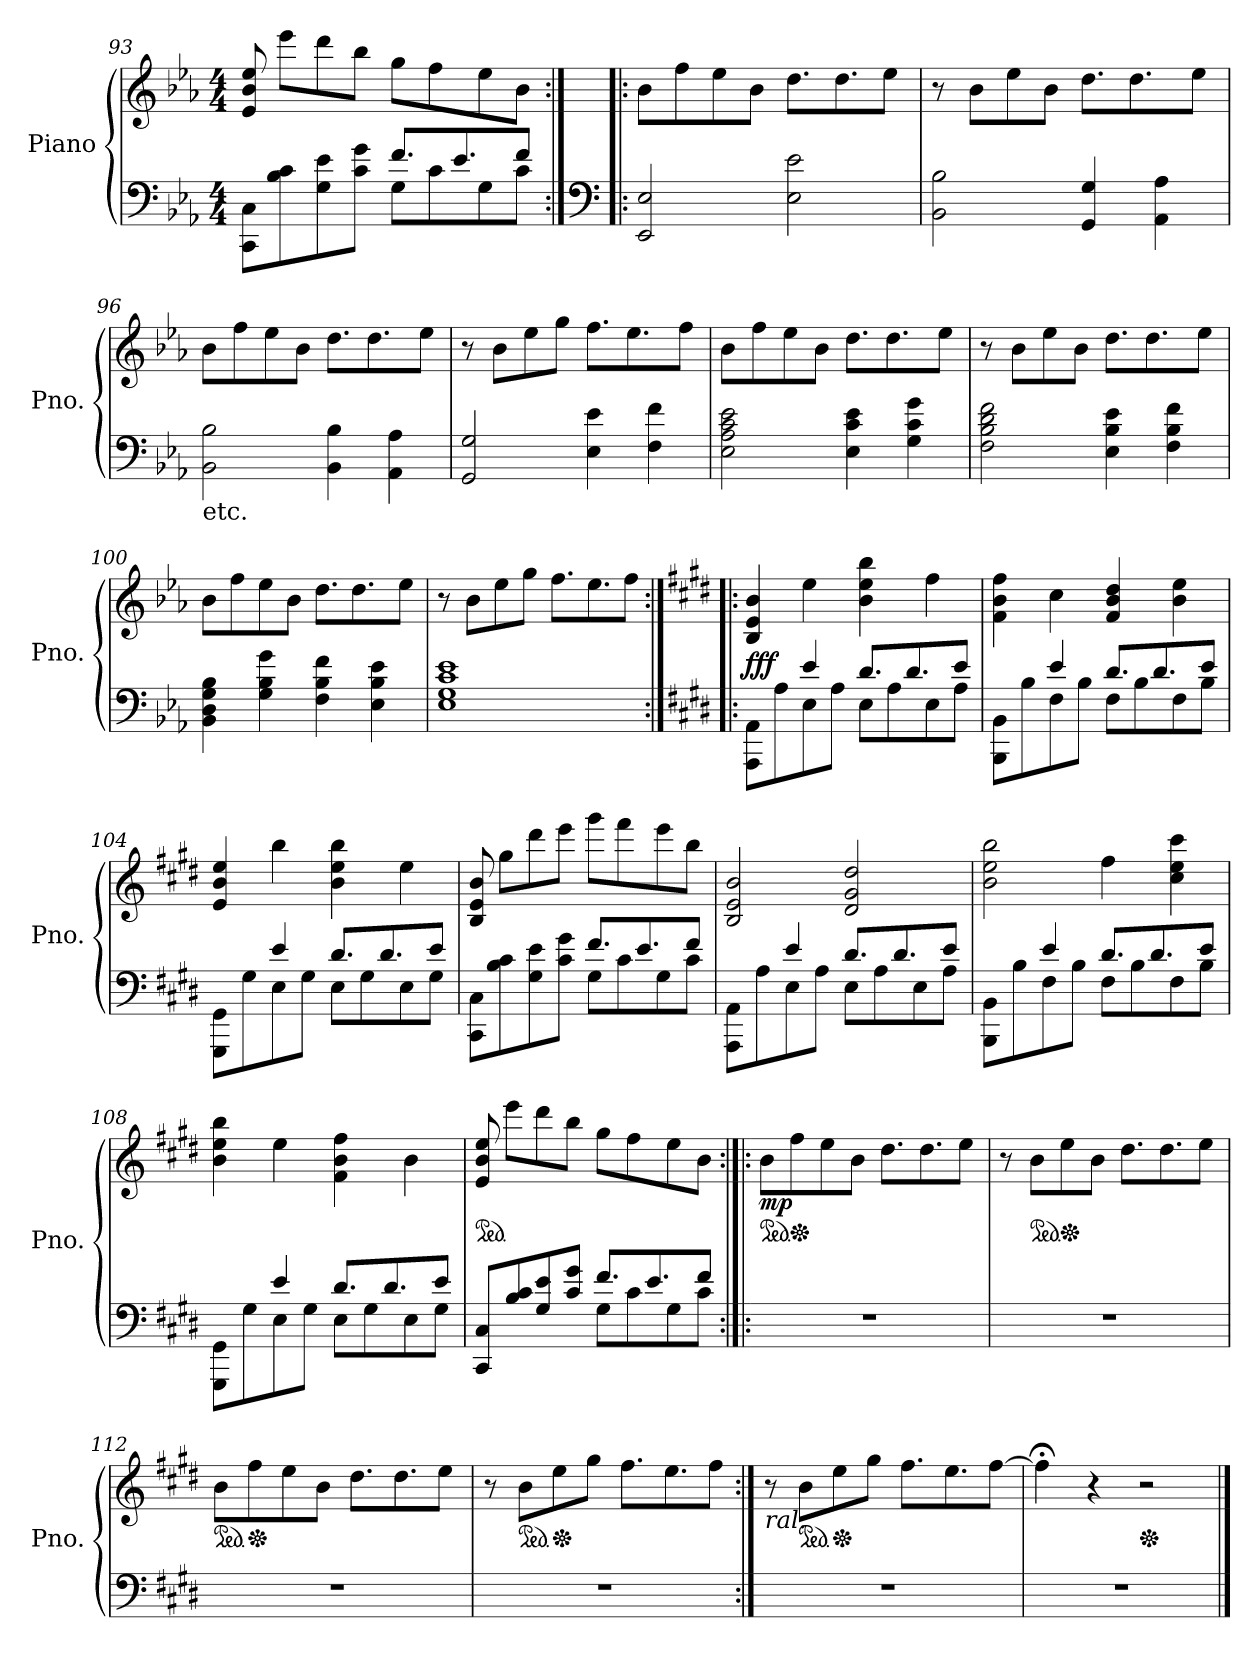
**kern	**kern	**dynam
*part1	*part1	*part1
*staff2	*staff1	*staff1/2
*I"Piano	*	*
*I'Pno.	*	*
*clefF4	*clefG2	*
*k[b-e-a-]	*k[b-e-a-]	*
*M4/4	*M4/4	*
=93	=93	=93
*^	*	*
8CC\ 8C\L	2ryy	8e-/ 8b-/ 8ee-/	.
8B-\ 8c\	.	8eee-\L	.
8G\ 8e-\	.	8ddd\	.
8c\ 8g\J	.	8bb-\J	.
8G\L	8.f/L	8gg\L	.
8c\	.	8ff\	.
.	8.e-/	.	.
8G\	.	8ee-\	.
8c\J	8f/J	8b-\J	.
*v	*v	*	*
!!LO:PB:g=z
=94:|!|:	=94:|!|:	=94:|!|:
*clefF4	*	*
*^	*	*
!	!	!	!LO:DY:b=2
!	!	!	!LO:DY:n=1:b
*v	*v	*	*
2EE-/ 2E-/	8b-\L	f mf
.	8ff\	.
.	8ee-\	.
.	8b-\J	.
2E-\ 2e-\	8.dd\L	.
.	8.dd\	.
.	8ee-\J	.
=95	=95	=95
2BB-\ 2B-\	8r	.
.	8b-\L	.
.	8ee-\	.
.	8b-\J	.
4GG/ 4G/	8.dd\L	.
.	8.dd\	.
4AA-\ 4A-\	.	.
.	8ee-\J	.
=96	=96	=96
!LO:TX:b:t=etc.	!	!
2BB-\ 2B-\	8b-\L	.
.	8ff\	.
.	8ee-\	.
.	8b-\J	.
4BB-\ 4B-\	8.dd\L	.
.	8.dd\	.
4AA-\ 4A-\	.	.
.	8ee-\J	.
=97	=97	=97
2GG/ 2G/	8r	.
.	8b-\L	.
.	8ee-\	.
.	8gg\J	.
4E-\ 4e-\	8.ff\L	.
.	8.ee-\	.
4F\ 4f\	.	.
.	8ff\J	.
!!LO:LB:g=z
=98	=98	=98
2E-\ 2A-\ 2c\ 2e-\	8b-\L	.
.	8ff\	.
.	8ee-\	.
.	8b-\J	.
4E-\ 4c\ 4e-\	8.dd\L	.
.	8.dd\	.
4G\ 4c\ 4g\	.	.
.	8ee-\J	.
=99	=99	=99
2F\ 2B-\ 2d\ 2f\	8r	.
.	8b-\L	.
.	8ee-\	.
.	8b-\J	.
4E-\ 4B-\ 4e-\	8.dd\L	.
.	8.dd\	.
4F\ 4B-\ 4f\	.	.
.	8ee-\J	.
=100	=100	=100
4BB-\ 4D\ 4G\ 4B-\	8b-\L	.
.	8ff\	.
4G\ 4B-\ 4g\	8ee-\	.
.	8b-\J	.
4F\ 4B-\ 4f\	8.dd\L	.
.	8.dd\	.
4E-\ 4B-\ 4e-\	.	.
.	8ee-\J	.
=101	=101	=101
1E- 1G 1c 1e-	8r	.
.	8b-\L	.
.	8ee-\	.
.	8gg\J	.
.	8.ff\L	.
.	8.ee-\	.
.	8ff\J	.
!!LO:LB:g=z
=102:|!|:	=102:|!|:	=102:|!|:
*k[f#c#g#d#]	*k[f#c#g#d#]	*
*^	*	*
!	!	!	!LO:DY:a=2
!	!	!	!LO:DY:n=1:b
8AAA\ 8AA\L	4ryy	4B/ 4e/ 4b/	f ff
8A\	.	.	.
8E\	4e/	4ee\	.
8A\J	.	.	.
8E\L	8.d#/L	4b\ 4ee\ 4bb\	.
8A\	.	.	.
.	8.d#/	.	.
8E\	.	4ff#\	.
8A\J	8e/J	.	.
=103	=103	=103	=103
8BBB\ 8BB\L	8rbyy	4f#\ 4b\ 4ff#\	.
8B\	8rbyy	.	.
8F#\	4e/	4cc#\	.
8B\J	.	.	.
8F#\L	8.d#/L	4f#/ 4b/ 4dd#/	.
8B\	.	.	.
.	8.d#/	.	.
8F#\	.	4b\ 4ee\	.
8B\J	8e/J	.	.
=104	=104	=104	=104
8GGG#\ 8GG#\L	4ryy	4e/ 4b/ 4ee/	.
8G#\	.	.	.
8E\	4e/	4bb\	.
8G#\J	.	.	.
8E\L	8.d#/L	4b\ 4ee\ 4bb\	.
8G#\	.	.	.
.	8.d#/	.	.
8E\	.	4ee\	.
8G#\J	8e/J	.	.
=105	=105	=105	=105
8CC#\ 8C#\L	2ryy	8B/ 8e/ 8b/	.
8B\ 8c#\	.	8gg#\L	.
8G#\ 8e\	.	8ddd#\	.
8c#\ 8g#\J	.	8eee\J	.
8G#\L	8.f#/L	8ggg#\L	.
8c#\	.	8fff#\	.
.	8.e/	.	.
8G#\	.	8eee\	.
8c#\J	8f#/J	8bb\J	.
!!LO:LB:g=z
=106	=106	=106	=106
8AAA\ 8AA\L	4ryy	2B/ 2e/ 2b/	.
8A\	.	.	.
8E\	4e/	.	.
8A\J	.	.	.
8E\L	8.d#/L	2d#/ 2g#/ 2dd#/	.
8A\	.	.	.
.	8.d#/	.	.
8E\	.	.	.
8A\J	8e/J	.	.
=107	=107	=107	=107
8BBB\ 8BB\L	8rbyy	2b\ 2ee\ 2bb\	.
8B\	8rbyy	.	.
8F#\	4e/	.	.
8B\J	.	.	.
8F#\L	8.d#/L	4ff#\	.
8B\	.	.	.
.	8.d#/	.	.
8F#\	.	4cc#\ 4ee\ 4ccc#\	.
8B\J	8e/J	.	.
=108	=108	=108	=108
8GGG#\ 8GG#\L	8rbyy	4b\ 4ee\ 4bb\	.
8G#\	8ryy	.	.
8E\	4e/	4ee\	.
8G#\J	.	.	.
8E\L	8.d#/L	4f#\ 4b\ 4ff#\	.
8G#\	.	.	.
.	8.d#/	.	.
8E\	.	4b\	.
8G#\J	8e/J	.	.
=109	=109	=109	=109
*	*	*ped	*
8CC#/ 8C#/L	2ryy	8e/ 8b/ 8ee/	.
8B/ 8c#/	.	8eee\L	.
8G#/ 8e/	.	8ddd#\	.
8c#/ 8g#/J	.	8bb\J	.
8G#\L	8.f#/L	8gg#\L	.
8c#\	.	8ff#\	.
.	8.e/	.	.
8G#\	.	8ee\	.
8c#\J	8f#/J	8b\J	.
*v	*v	*	*
!!LO:LB:g=z
=110:|!|:	=110:|!|:	=110:|!|:
*	*ped	*
*^	*	*
!	!	!	!LO:DY:b
*v	*v	*	*
1r	8b\L	mp
*	*Xped	*
.	8ff#\	.
.	8ee\	.
.	8b\J	.
.	8.dd#\L	.
.	8.dd#\	.
.	8ee\J	.
=111	=111	=111
1r	8r	.
*	*ped	*
.	8b\L	.
*	*Xped	*
.	8ee\	.
.	8b\J	.
.	8.dd#\L	.
.	8.dd#\	.
.	8ee\J	.
=112	=112	=112
*	*ped	*
1r	8b\L	.
*	*Xped	*
.	8ff#\	.
.	8ee\	.
.	8b\J	.
.	8.dd#\L	.
.	8.dd#\	.
.	8ee\J	.
=113	=113	=113
1r	8r	.
*	*ped	*
.	8b\L	.
*	*Xped	*
.	8ee\	.
.	8gg#\J	.
.	8.ff#\L	.
.	8.ee\	.
.	8ff#\J	.
=114:|!	=114:|!	=114:|!
*	*MM95	*
!	!LO:TX:b:i:t=ral.	!
1r	8r	.
*	*ped	*
*	*MM90	*
.	8b\L	.
*	*Xped	*
*	*MM85	*
.	8ee\	.
*	*MM80	*
.	8gg#\J	.
*	*MM75	*
.	8.ff#\L	.
*	*MM70	*
.	8.ee\	.
.	[8ff#\J	.
=115	=115	=115
1r	4ff#;<\]	.
.	4r	.
*	*Xped	*
.	2r	.
==	==	==
*-	*-	*-
